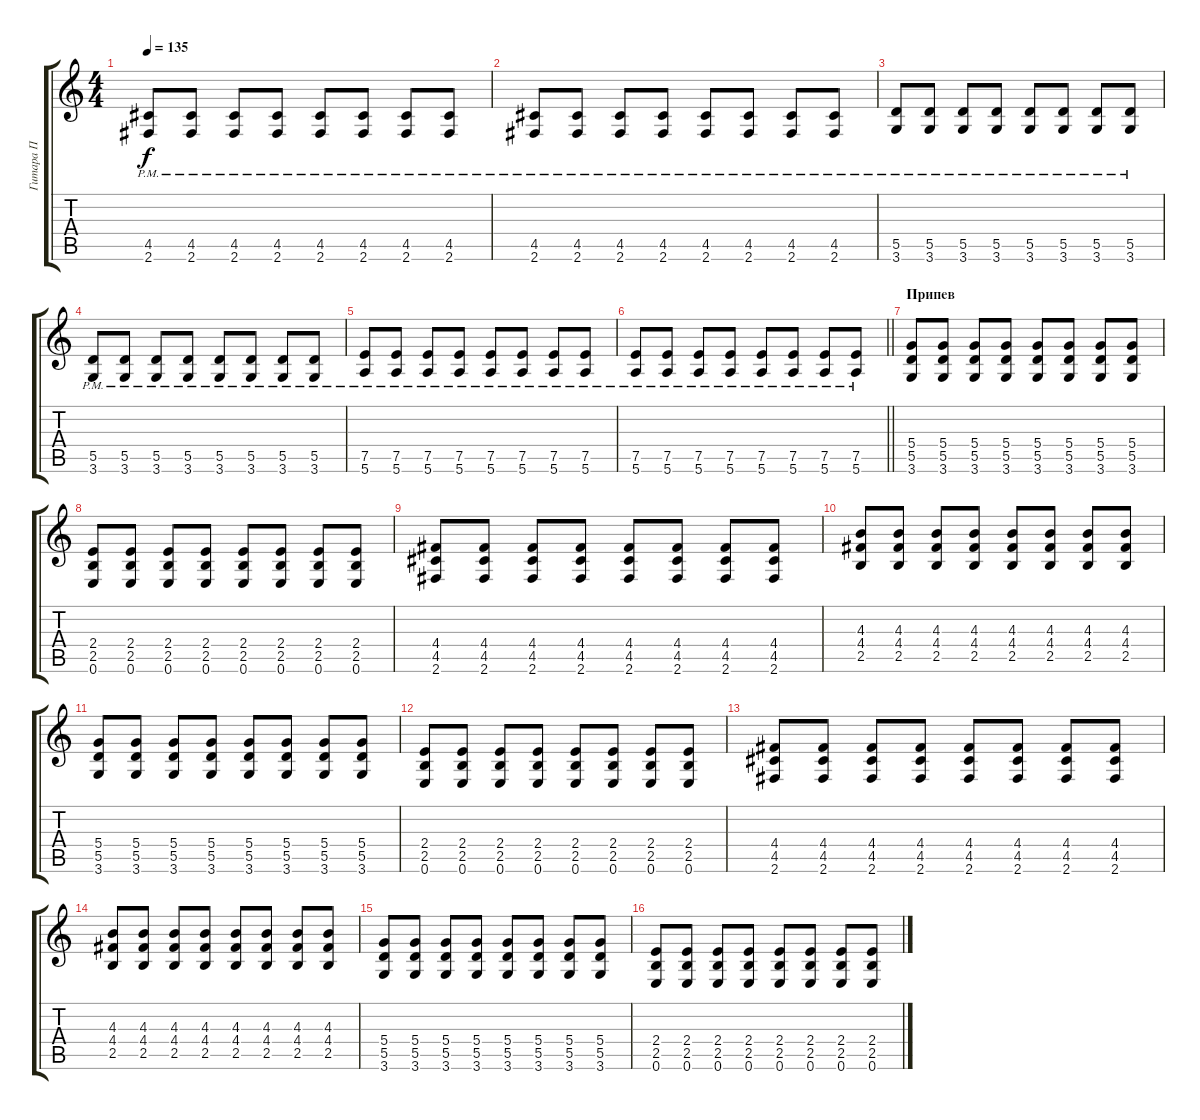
\track ("Гитара П" "Гитара П") {instrument overdrivenguitar}
\staff {score tabs}
\tuning (E4 B3 G3 D3 A2 E2) {hide}
\ts (4 4)
\tempo 135
\clef g2
\ks c
(4.5{pm} 2.6{pm}).8{dy f} (4.5{pm} 2.6{pm}).8 (4.5{pm} 2.6{pm}).8 (4.5{pm} 2.6{pm}).8 (4.5{pm} 2.6{pm}).8 (4.5{pm} 2.6{pm}).8 (4.5{pm} 2.6{pm}).8 (4.5{pm} 2.6{pm}).8 |
(4.5{pm} 2.6{pm}).8 (4.5{pm} 2.6{pm}).8 (4.5{pm} 2.6{pm}).8 (4.5{pm} 2.6{pm}).8 (4.5{pm} 2.6{pm}).8 (4.5{pm} 2.6{pm}).8 (4.5{pm} 2.6{pm}).8 (4.5{pm} 2.6{pm}).8 |
(5.5{pm} 3.6{pm}).8 (5.5{pm} 3.6{pm}).8 (5.5{pm} 3.6{pm}).8 (5.5{pm} 3.6{pm}).8 (5.5{pm} 3.6{pm}).8 (5.5{pm} 3.6{pm}).8 (5.5{pm} 3.6{pm}).8 (5.5{pm} 3.6{pm}).8 |
(5.5{pm} 3.6{pm}).8 (5.5{pm} 3.6{pm}).8 (5.5{pm} 3.6{pm}).8 (5.5{pm} 3.6{pm}).8 (5.5{pm} 3.6{pm}).8 (5.5{pm} 3.6{pm}).8 (5.5{pm} 3.6{pm}).8 (5.5{pm} 3.6{pm}).8 |
(7.5{pm} 5.6{pm}).8 (7.5{pm} 5.6{pm}).8 (7.5{pm} 5.6{pm}).8 (7.5{pm} 5.6{pm}).8 (7.5{pm} 5.6{pm}).8 (7.5{pm} 5.6{pm}).8 (7.5{pm} 5.6{pm}).8 (7.5{pm} 5.6{pm}).8 |
\barLineRight lightlight
(7.5{pm} 5.6{pm}).8 (7.5{pm} 5.6{pm}).8 (7.5{pm} 5.6{pm}).8 (7.5{pm} 5.6{pm}).8 (7.5{pm} 5.6{pm}).8 (7.5{pm} 5.6{pm}).8 (7.5{pm} 5.6{pm}).8 (7.5{pm} 5.6{pm}).8 |
\section ("" "Припев")
(5.4 5.5 3.6).8 (5.4 5.5 3.6).8 (5.4 5.5 3.6).8 (5.4 5.5 3.6).8 (5.4 5.5 3.6).8 (5.4 5.5 3.6).8 (5.4 5.5 3.6).8 (5.4 5.5 3.6).8 |
(2.4 2.5 0.6).8 (2.4 2.5 0.6).8 (2.4 2.5 0.6).8 (2.4 2.5 0.6).8 (2.4 2.5 0.6).8 (2.4 2.5 0.6).8 (2.4 2.5 0.6).8 (2.4 2.5 0.6).8 |
(4.4 4.5 2.6).8 (4.4 4.5 2.6).8 (4.4 4.5 2.6).8 (4.4 4.5 2.6).8 (4.4 4.5 2.6).8 (4.4 4.5 2.6).8 (4.4 4.5 2.6).8 (4.4 4.5 2.6).8 |
(4.3 4.4 2.5).8 (4.3 4.4 2.5).8 (4.3 4.4 2.5).8 (4.3 4.4 2.5).8 (4.3 4.4 2.5).8 (4.3 4.4 2.5).8 (4.3 4.4 2.5).8 (4.3 4.4 2.5).8 |
(5.4 5.5 3.6).8 (5.4 5.5 3.6).8 (5.4 5.5 3.6).8 (5.4 5.5 3.6).8 (5.4 5.5 3.6).8 (5.4 5.5 3.6).8 (5.4 5.5 3.6).8 (5.4 5.5 3.6).8 |
(2.4 2.5 0.6).8 (2.4 2.5 0.6).8 (2.4 2.5 0.6).8 (2.4 2.5 0.6).8 (2.4 2.5 0.6).8 (2.4 2.5 0.6).8 (2.4 2.5 0.6).8 (2.4 2.5 0.6).8 |
(4.4 4.5 2.6).8 (4.4 4.5 2.6).8 (4.4 4.5 2.6).8 (4.4 4.5 2.6).8 (4.4 4.5 2.6).8 (4.4 4.5 2.6).8 (4.4 4.5 2.6).8 (4.4 4.5 2.6).8 |
(4.3 4.4 2.5).8 (4.3 4.4 2.5).8 (4.3 4.4 2.5).8 (4.3 4.4 2.5).8 (4.3 4.4 2.5).8 (4.3 4.4 2.5).8 (4.3 4.4 2.5).8 (4.3 4.4 2.5).8 |
(5.4 5.5 3.6).8 (5.4 5.5 3.6).8 (5.4 5.5 3.6).8 (5.4 5.5 3.6).8 (5.4 5.5 3.6).8 (5.4 5.5 3.6).8 (5.4 5.5 3.6).8 (5.4 5.5 3.6).8 |
(2.4 2.5 0.6).8 (2.4 2.5 0.6).8 (2.4 2.5 0.6).8 (2.4 2.5 0.6).8 (2.4 2.5 0.6).8 (2.4 2.5 0.6).8 (2.4 2.5 0.6).8 (2.4 2.5 0.6).8
